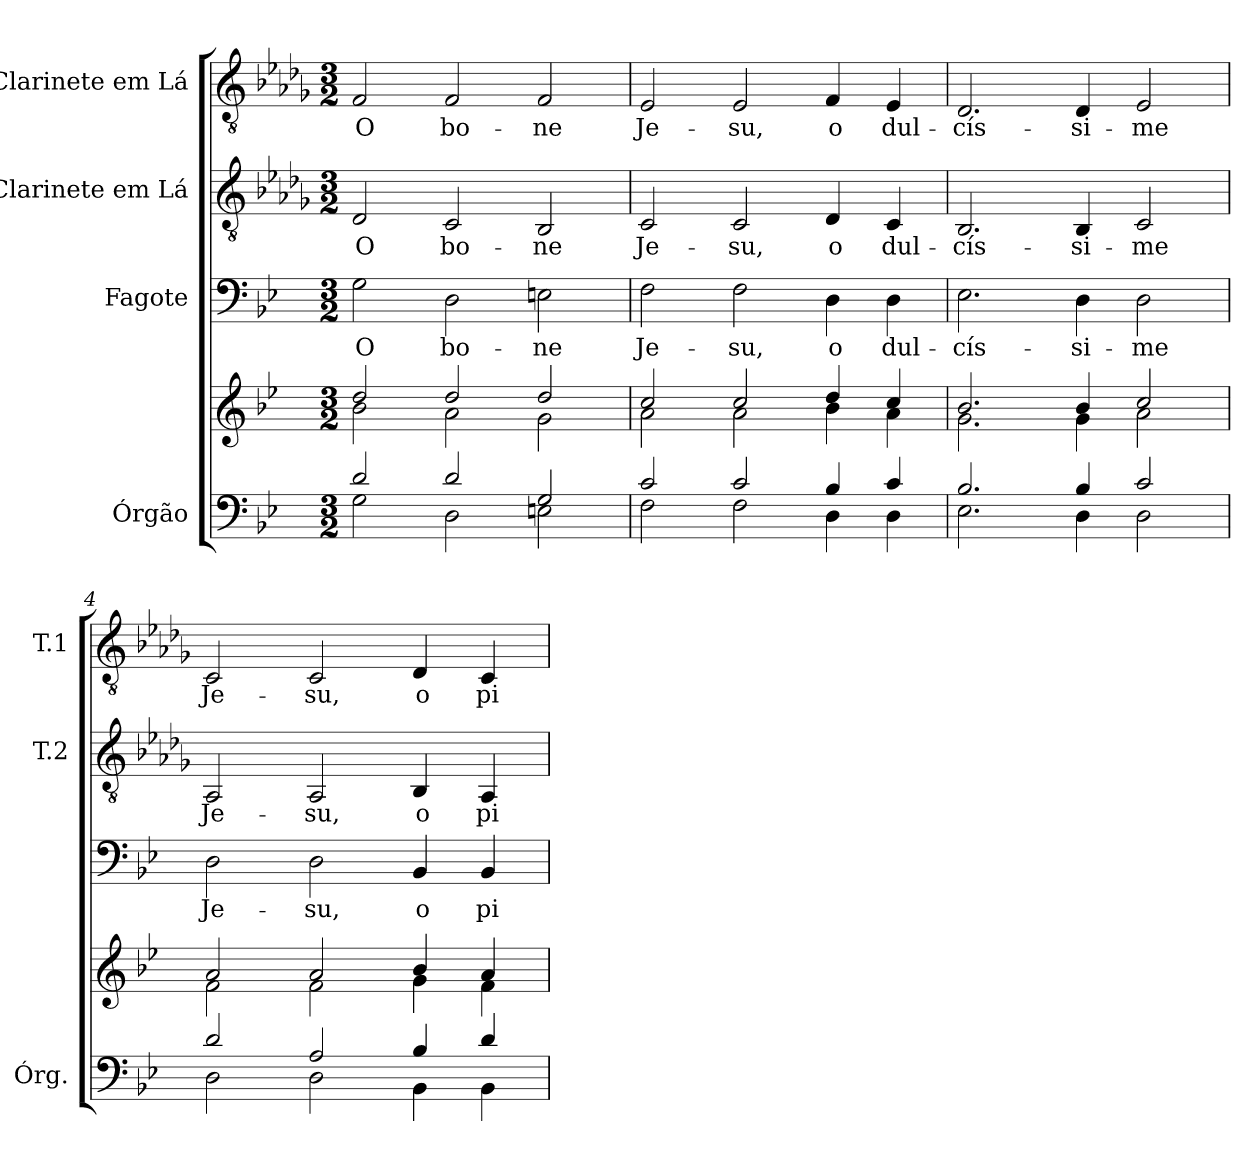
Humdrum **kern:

**kern	**kern	**kern	**text	**kern	**text	**kern	**text
*part4	*part4	*part3	*part3	*part2	*part2	*part1	*part1
*staff5	*staff4	*staff3	*staff3	*staff2	*staff2	*staff1	*staff1
*I"Órgão	*	*I"Fagote	*	*I"Clarinete em Lá	*	*I"Clarinete em Lá	*
*I'Órg.	*	*	*	*I'T.2	*	*I'T.1	*
!!LO:PB:g=z
*clefF4	*clefG2	*clefF4	*	*clefGv2	*	*clefGv2	*
*	*	*	*	*ITrd2c3	*	*ITrd2c3	*
*k[b-e-]	*k[b-e-]	*k[b-e-]	*	*k[b-e-]	*	*k[b-e-]	*
*g:	*g:	*g:	*	*g:	*	*g:	*
*M3/2	*M3/2	*M3/2	*	*M3/2	*	*M3/2	*
*MM100	*MM100	*MM100	*	*MM100	*	*MM100	*
=1	=1	=1	=1	=1	=1	=1	=1
*^	*^	*	*	*	*	*	*
!	!	!	!	!	!LO:LY:b:color=#000000	!	!	!	!
!	!	!	!	!	!	!	!LO:LY:b:color=#000000	!	!
!	!	!	!	!	!	!	!	!	!LO:LY:b:color=#000000
2di/	2Gi\	2ddi/	2b-i\	2Gi\	O	2BB-i/	O	2Di/	O
!	!	!	!	!	!LO:LY:b:color=#000000	!	!	!	!
!	!	!	!	!	!	!	!LO:LY:b:color=#000000	!	!
!	!	!	!	!	!	!	!	!	!LO:LY:b:color=#000000
2di/	2Di\	2ddi/	2ai\	2Di\	bo-	2AAi/	bo-	2Di/	bo-
!	!	!	!	!	!LO:LY:b:color=#000000	!	!	!	!
!	!	!	!	!	!	!	!LO:LY:b:color=#000000	!	!
!	!	!	!	!	!	!	!	!	!LO:LY:b:color=#000000
2Gi/	2Eni\	2ddi/	2gi\	2Eni\	-ne	2GGi/	-ne	2Di/	-ne
=2	=2	=2	=2	=2	=2	=2	=2	=2	=2
!	!	!	!	!	!LO:LY:b:color=#000000	!	!	!	!
!	!	!	!	!	!	!	!LO:LY:b:color=#000000	!	!
!	!	!	!	!	!	!	!	!	!LO:LY:b:color=#000000
2ci/	2Fi\	2cci/	2ai\	2Fi\	Je-	2AAi/	Je-	2Ci/	Je-
!	!	!	!	!	!LO:LY:b:color=#000000	!	!	!	!
!	!	!	!	!	!	!	!LO:LY:b:color=#000000	!	!
!	!	!	!	!	!	!	!	!	!LO:LY:b:color=#000000
2ci/	2Fi\	2cci/	2ai\	2Fi\	-su,	2AAi/	-su,	2Ci/	-su,
!	!	!	!	!	!LO:LY:b:color=#000000	!	!	!	!
!	!	!	!	!	!	!	!LO:LY:b:color=#000000	!	!
!	!	!	!	!	!	!	!	!	!LO:LY:b:color=#000000
4B-i/	4Di\	4ddi/	4b-i\	4Di\	o	4BB-i/	o	4Di/	o
!	!	!	!	!	!LO:LY:b:color=#000000	!	!	!	!
!	!	!	!	!	!	!	!LO:LY:b:color=#000000	!	!
!	!	!	!	!	!	!	!	!	!LO:LY:b:color=#000000
4ci/	4Di\	4cci/	4ai\	4Di\	dul-	4AAi/	dul-	4Ci/	dul-
=3	=3	=3	=3	=3	=3	=3	=3	=3	=3
!	!	!	!	!	!LO:LY:b:color=#000000	!	!	!	!
!	!	!	!	!	!	!	!LO:LY:b:color=#000000	!	!
!	!	!	!	!	!	!	!	!	!LO:LY:b:color=#000000
2.B-i/	2.E-i\	2.b-i/	2.gi\	2.E-i\	-cís-	2.GGi/	-cís-	2.BB-i/	-cís-
!	!	!	!	!	!LO:LY:b:color=#000000	!	!	!	!
!	!	!	!	!	!	!	!LO:LY:b:color=#000000	!	!
!	!	!	!	!	!	!	!	!	!LO:LY:b:color=#000000
4B-i/	4Di\	4b-i/	4gi\	4Di\	-si-	4GGi/	-si-	4BB-i/	-si-
!	!	!	!	!	!LO:LY:b:color=#000000	!	!	!	!
!	!	!	!	!	!	!	!LO:LY:b:color=#000000	!	!
!	!	!	!	!	!	!	!	!	!LO:LY:b:color=#000000
2ci/	2Di\	2cci/	2ai\	2Di\	-me	2AAi/	-me	2Ci/	-me
=4	=4	=4	=4	=4	=4	=4	=4	=4	=4
!	!	!	!	!	!LO:LY:b:color=#000000	!	!	!	!
!	!	!	!	!	!	!	!LO:LY:b:color=#000000	!	!
!	!	!	!	!	!	!	!	!	!LO:LY:b:color=#000000
2di/	2Di\	2ai/	2fi\	2Di\	Je-	2FFi/	Je-	2AAi/	Je-
!	!	!	!	!	!LO:LY:b:color=#000000	!	!	!	!
!	!	!	!	!	!	!	!LO:LY:b:color=#000000	!	!
!	!	!	!	!	!	!	!	!	!LO:LY:b:color=#000000
2Ai/	2Di\	2ai/	2fi\	2Di\	-su,	2FFi/	-su,	2AAi/	-su,
!	!	!	!	!	!LO:LY:b:color=#000000	!	!	!	!
!	!	!	!	!	!	!	!LO:LY:b:color=#000000	!	!
!	!	!	!	!	!	!	!	!	!LO:LY:b:color=#000000
4B-i/	4BB-i\	4b-i/	4gi\	4BB-i/	o	4GGi/	o	4BB-i/	o
!	!	!	!	!	!LO:LY:b:color=#000000	!	!	!	!
!	!	!	!	!	!	!	!LO:LY:b:color=#000000	!	!
!	!	!	!	!	!	!	!	!	!LO:LY:b:color=#000000
4di/	4BB-i\	4ai/	4fi\	4BB-i/	pi-	4FFi/	pi-	4AAi/	pi-
*v	*v	*	*	*	*	*	*	*	*
*	*v	*v	*	*	*	*	*	*
=	=	=	=	=	=	=	=
*-	*-	*-	*-	*-	*-	*-	*-
